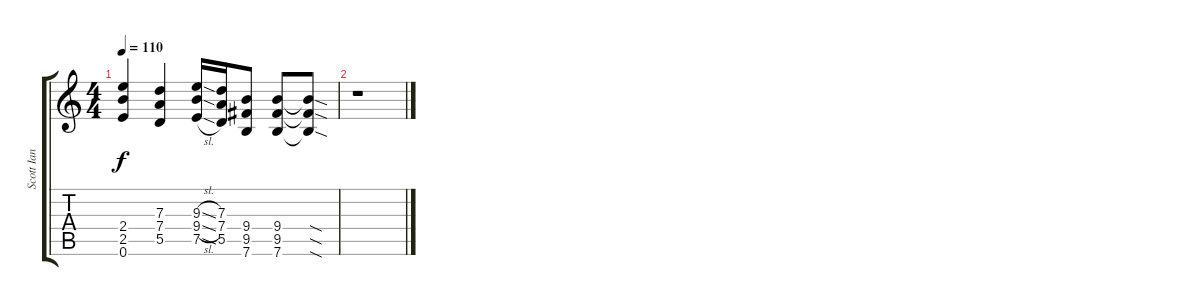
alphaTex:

\track ("Scott Ian (Guitar Rhythm)" "Scott Ian ") {instrument overdrivenguitar}
\staff {score tabs}
\tuning (E4 B3 G3 D3 A2 E2) {hide}
\ts (4 4)
\tempo 110
\clef g2
\ks c
(2.4 2.5 0.6).4{ot 8vb dy f} (7.3 7.4 5.5).4 (9.3{sl} 9.4{sl} 7.5{sl}).16 (7.3 7.4 5.5).16 (9.4 9.5 7.6).8 (9.4 9.5 7.6).8 (9.4{sod t} 9.5{sod t} 7.6{sod t}).8 |
r.1
